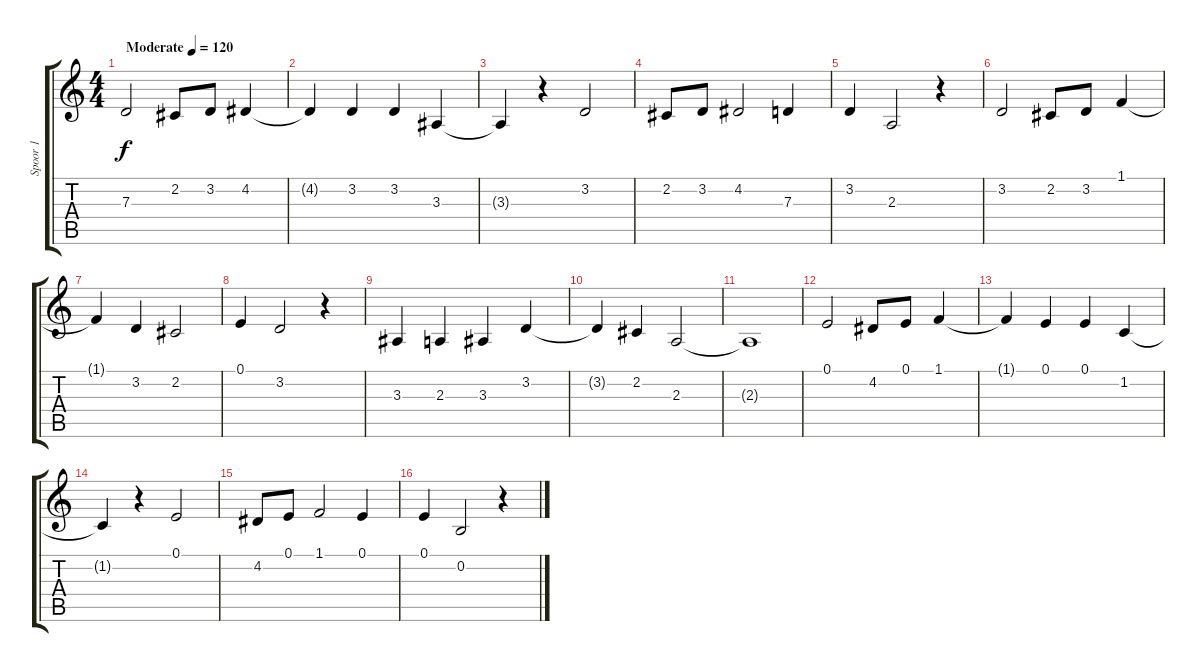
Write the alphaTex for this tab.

\track ("Spoor 1" "Spoor 1") {instrument trumpet}
\staff {score tabs}
\tuning (E4 B3 G3 D3 A2 E2) {hide}
\ts (4 4)
\tempo (120 "Moderate")
\clef g2
\ks c
7.3.2{dy f instrument trumpet} 2.2.8 3.2.8 4.2.4 |
4.2{t}.4 3.2.4 3.2.4 3.3.4 |
3.3{t}.4 r.4 3.2.2 |
2.2.8 3.2.8 4.2.2 7.3.4 |
3.2.4 2.3.2 r.4 |
3.2.2 2.2.8 3.2.8 1.1.4 |
1.1{t}.4 3.2.4 2.2.2 |
0.1.4 3.2.2 r.4 |
3.3.4 2.3.4 3.3.4 3.2.4 |
3.2{t}.4 2.2.4 2.3.2 |
2.3{t}.1 |
0.1.2 4.2.8 0.1.8 1.1.4 |
1.1{t}.4 0.1.4 0.1.4 1.2.4 |
1.2{t}.4 r.4 0.1.2 |
4.2.8 0.1.8 1.1.2 0.1.4 |
0.1.4 0.2.2 r.4
